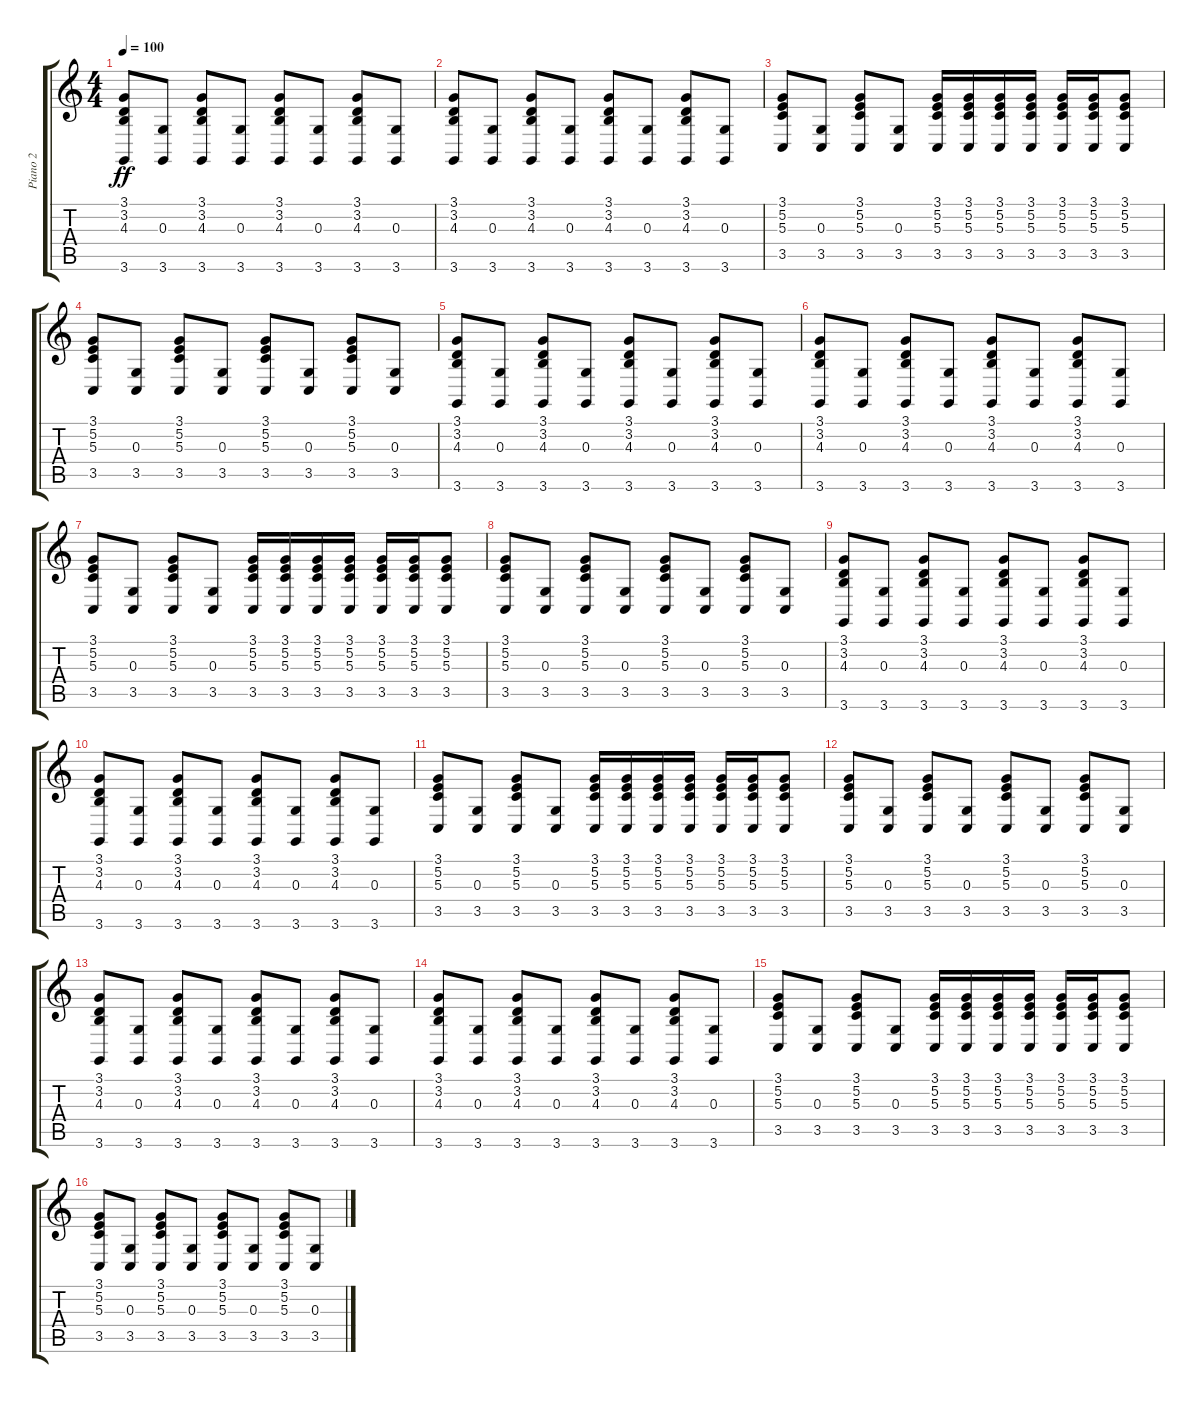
\track ("Piano 2" "Piano 2") {instrument brightacousticpiano}
\staff {score tabs}
\tuning (E4 B3 G3 D3 A2 E2) {hide}
\ts (4 4)
\tempo 100
\clef g2
\ks c
(3.1 3.2 4.3 3.6).8{dy ff} (0.3 3.6).8 (3.1 3.2 4.3 3.6).8 (0.3 3.6).8 (3.1 3.2 4.3 3.6).8 (0.3 3.6).8 (3.1 3.2 4.3 3.6).8 (0.3 3.6).8 |
(3.1 3.2 4.3 3.6).8 (0.3 3.6).8 (3.1 3.2 4.3 3.6).8 (0.3 3.6).8 (3.1 3.2 4.3 3.6).8 (0.3 3.6).8 (3.1 3.2 4.3 3.6).8 (0.3 3.6).8 |
(3.1 5.2 5.3 3.5).8 (0.3 3.5).8 (3.1 5.2 5.3 3.5).8 (0.3 3.5).8 (3.1 5.2 5.3 3.5).16 (3.1 5.2 5.3 3.5).16 (3.1 5.2 5.3 3.5).16 (3.1 5.2 5.3 3.5).16 (3.1 5.2 5.3 3.5).16 (3.1 5.2 5.3 3.5).16 (3.1 5.2 5.3 3.5).8 |
(3.1 5.2 5.3 3.5).8 (0.3 3.5).8 (3.1 5.2 5.3 3.5).8 (0.3 3.5).8 (3.1 5.2 5.3 3.5).8 (0.3 3.5).8 (3.1 5.2 5.3 3.5).8 (0.3 3.5).8 |
(3.1 3.2 4.3 3.6).8 (0.3 3.6).8 (3.1 3.2 4.3 3.6).8 (0.3 3.6).8 (3.1 3.2 4.3 3.6).8 (0.3 3.6).8 (3.1 3.2 4.3 3.6).8 (0.3 3.6).8 |
(3.1 3.2 4.3 3.6).8 (0.3 3.6).8 (3.1 3.2 4.3 3.6).8 (0.3 3.6).8 (3.1 3.2 4.3 3.6).8 (0.3 3.6).8 (3.1 3.2 4.3 3.6).8 (0.3 3.6).8 |
(3.1 5.2 5.3 3.5).8 (0.3 3.5).8 (3.1 5.2 5.3 3.5).8 (0.3 3.5).8 (3.1 5.2 5.3 3.5).16 (3.1 5.2 5.3 3.5).16 (3.1 5.2 5.3 3.5).16 (3.1 5.2 5.3 3.5).16 (3.1 5.2 5.3 3.5).16 (3.1 5.2 5.3 3.5).16 (3.1 5.2 5.3 3.5).8 |
(3.1 5.2 5.3 3.5).8 (0.3 3.5).8 (3.1 5.2 5.3 3.5).8 (0.3 3.5).8 (3.1 5.2 5.3 3.5).8 (0.3 3.5).8 (3.1 5.2 5.3 3.5).8 (0.3 3.5).8 |
(3.1 3.2 4.3 3.6).8 (0.3 3.6).8 (3.1 3.2 4.3 3.6).8 (0.3 3.6).8 (3.1 3.2 4.3 3.6).8 (0.3 3.6).8 (3.1 3.2 4.3 3.6).8 (0.3 3.6).8 |
(3.1 3.2 4.3 3.6).8 (0.3 3.6).8 (3.1 3.2 4.3 3.6).8 (0.3 3.6).8 (3.1 3.2 4.3 3.6).8 (0.3 3.6).8 (3.1 3.2 4.3 3.6).8 (0.3 3.6).8 |
(3.1 5.2 5.3 3.5).8 (0.3 3.5).8 (3.1 5.2 5.3 3.5).8 (0.3 3.5).8 (3.1 5.2 5.3 3.5).16 (3.1 5.2 5.3 3.5).16 (3.1 5.2 5.3 3.5).16 (3.1 5.2 5.3 3.5).16 (3.1 5.2 5.3 3.5).16 (3.1 5.2 5.3 3.5).16 (3.1 5.2 5.3 3.5).8 |
(3.1 5.2 5.3 3.5).8 (0.3 3.5).8 (3.1 5.2 5.3 3.5).8 (0.3 3.5).8 (3.1 5.2 5.3 3.5).8 (0.3 3.5).8 (3.1 5.2 5.3 3.5).8 (0.3 3.5).8 |
(3.1 3.2 4.3 3.6).8 (0.3 3.6).8 (3.1 3.2 4.3 3.6).8 (0.3 3.6).8 (3.1 3.2 4.3 3.6).8 (0.3 3.6).8 (3.1 3.2 4.3 3.6).8 (0.3 3.6).8 |
(3.1 3.2 4.3 3.6).8 (0.3 3.6).8 (3.1 3.2 4.3 3.6).8 (0.3 3.6).8 (3.1 3.2 4.3 3.6).8 (0.3 3.6).8 (3.1 3.2 4.3 3.6).8 (0.3 3.6).8 |
(3.1 5.2 5.3 3.5).8 (0.3 3.5).8 (3.1 5.2 5.3 3.5).8 (0.3 3.5).8 (3.1 5.2 5.3 3.5).16 (3.1 5.2 5.3 3.5).16 (3.1 5.2 5.3 3.5).16 (3.1 5.2 5.3 3.5).16 (3.1 5.2 5.3 3.5).16 (3.1 5.2 5.3 3.5).16 (3.1 5.2 5.3 3.5).8 |
(3.1 5.2 5.3 3.5).8 (0.3 3.5).8 (3.1 5.2 5.3 3.5).8 (0.3 3.5).8 (3.1 5.2 5.3 3.5).8 (0.3 3.5).8 (3.1 5.2 5.3 3.5).8 (0.3 3.5).8
